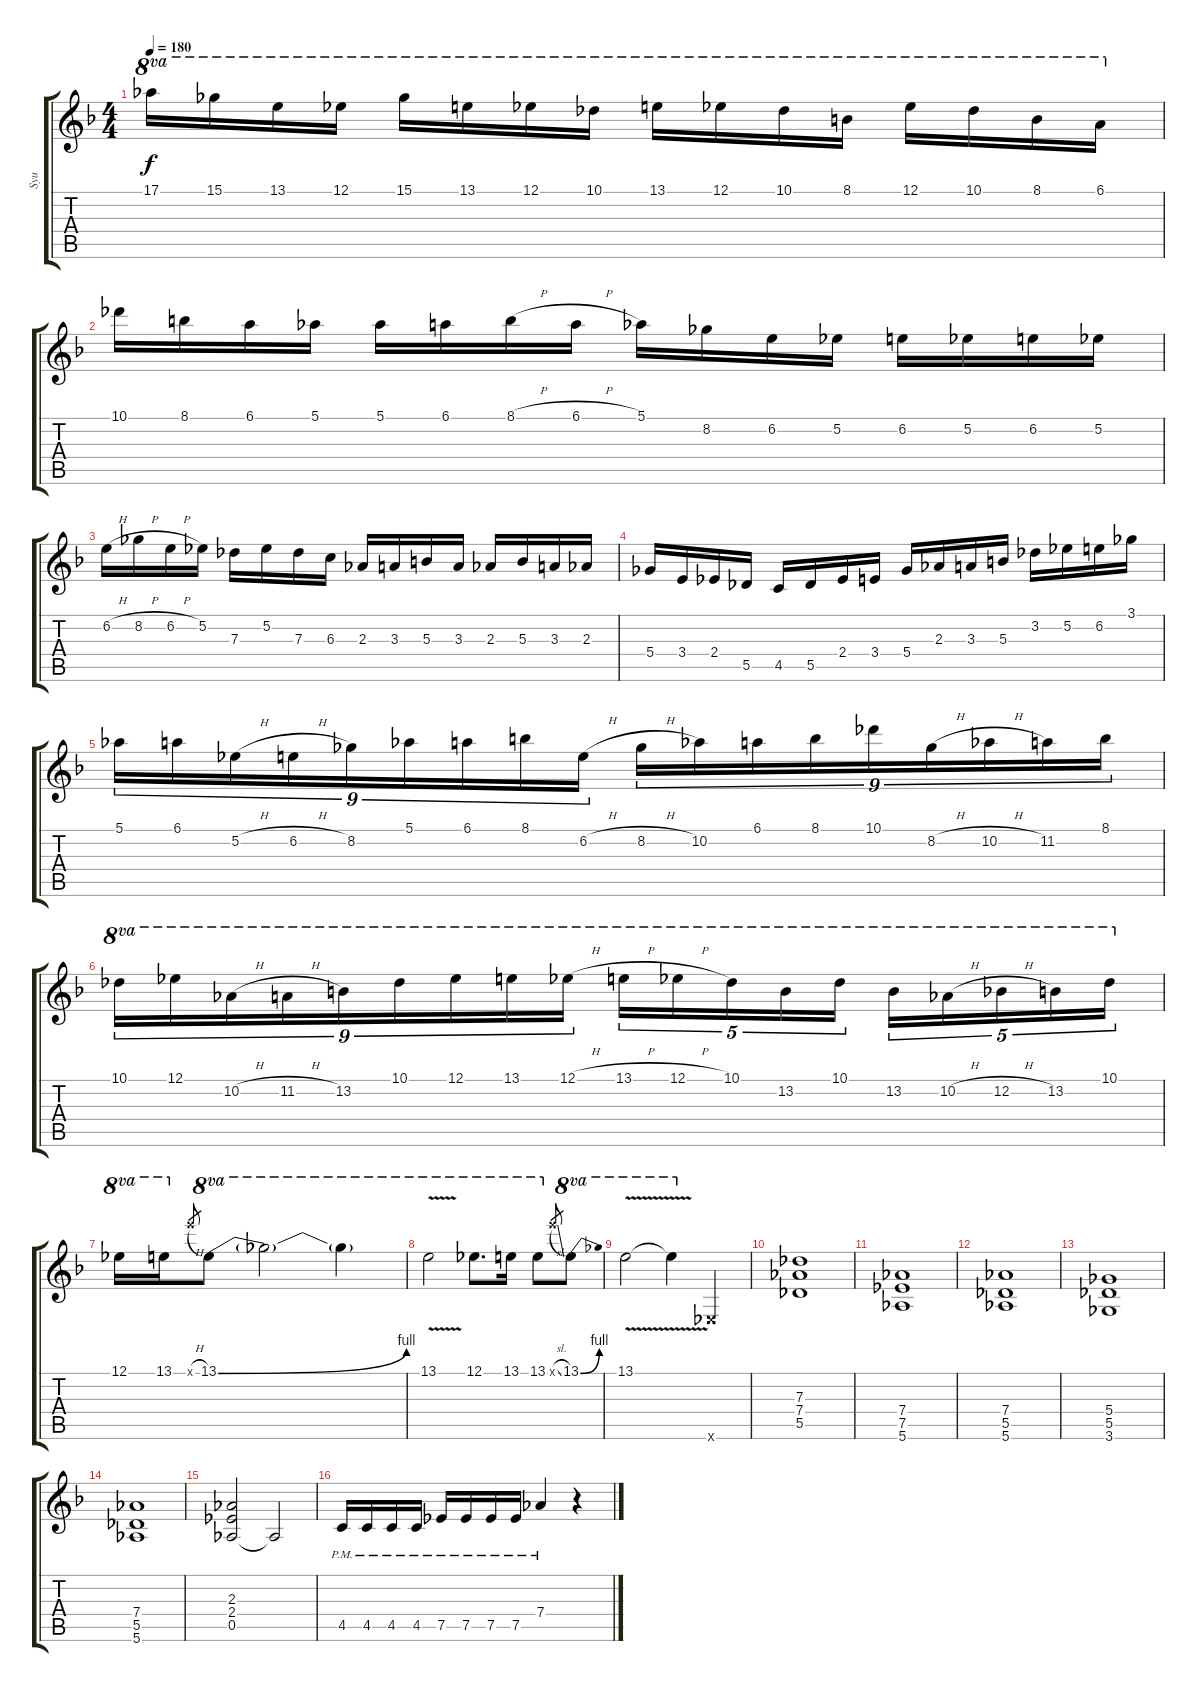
\track ("Syu" "Syu") {instrument distortionguitar}
\staff {score tabs}
\tuning (Eb4 Bb3 Gb3 Db3 Ab2 Eb2) {hide}
\ts (4 4)
\tempo 180
\clef g2
\ks f
17.1.16{ot 8va dy f} 15.1.16{ot 8va} 13.1.16{ot 8va} 12.1.16{ot 8va} 15.1.16{ot 8va} 13.1.16{ot 8va} 12.1.16{ot 8va} 10.1.16{ot 8va} 13.1.16{ot 8va} 12.1.16{ot 8va} 10.1.16{ot 8va} 8.1.16{ot 8va} 12.1.16{ot 8va} 10.1.16{ot 8va} 8.1.16{ot 8va} 6.1.16{ot 8va} |
10.1.16 8.1.16 6.1.16 5.1.16 5.1.16 6.1.16 8.1{h}.16 6.1{h}.16 5.1.16 8.2.16 6.2.16 5.2.16 6.2.16 5.2.16 6.2.16 5.2.16 |
6.2{h}.16 8.2{h}.16 6.2{h}.16 5.2.16 7.3.16 5.2.16 7.3.16 6.3.16 2.3.16 3.3.16 5.3.16 3.3.16 2.3.16 5.3.16 3.3.16 2.3.16 |
5.4.16 3.4.16 2.4.16 5.5.16 4.5.16 5.5.16 2.4.16 3.4.16 5.4.16 2.3.16 3.3.16 5.3.16 3.2.16 5.2.16 6.2.16 3.1.16 |
5.1.16{tu (9 8)} 6.1.16{tu (9 8)} 5.2{h}.16{tu (9 8)} 6.2{h}.16{tu (9 8)} 8.2.16{tu (9 8)} 5.1.16{tu (9 8)} 6.1.16{tu (9 8)} 8.1.16{tu (9 8)} 6.2{h}.16{tu (9 8)} 8.2{h}.16{tu (9 8)} 10.2.16{tu (9 8)} 6.1.16{tu (9 8)} 8.1.16{tu (9 8)} 10.1.16{tu (9 8)} 8.2{h}.16{tu (9 8)} 10.2{h}.16{tu (9 8)} 11.2.16{tu (9 8)} 8.1.16{tu (9 8)} |
10.1.16{tu (9 8) ot 8va} 12.1.16{tu (9 8) ot 8va} 10.2{h}.16{tu (9 8) ot 8va} 11.2{h}.16{tu (9 8) ot 8va} 13.2.16{tu (9 8) ot 8va} 10.1.16{tu (9 8) ot 8va} 12.1.16{tu (9 8) ot 8va} 13.1.16{tu (9 8) ot 8va} 12.1{h}.16{tu (9 8) ot 8va} 13.1{h}.16{tu (5 4) ot 8va} 12.1{h}.16{tu (5 4) ot 8va} 10.1.16{tu (5 4) ot 8va} 13.2.16{tu (5 4) ot 8va} 10.1.16{tu (5 4) ot 8va} 13.2.16{tu (5 4) ot 8va} 10.2{h}.16{tu (5 4) ot 8va} 12.2{h}.16{tu (5 4) ot 8va} 13.2.16{tu (5 4) ot 8va} 10.1.16{tu (5 4) ot 8va} |
12.1.16{ot 8va} 13.1.16{ot 8va} 13.1{h x}.8{gr} 13.1{be (bend 0 0 60 4)}.8{ot 8va} 13.1{t}.2{ot 8va} 13.1{t}.4{ot 8va} |
13.1{v}.2{ot 8va} 12.1.8{d ot 8va} 13.1.16{ot 8va} 13.1.8{ot 8va} 13.1{sl x}.8{gr} 13.1{be (bend 0 0 60 4)}.8{ot 8va} |
13.1{v}.2{ot 8va} 13.1{t}.4{ot 8va} 0.6{x}.4 |
(7.3 7.4 5.5).1 |
(7.4 7.5 5.6).1 |
(7.4 5.5 5.6).1 |
(5.4 5.5 3.6).1 |
(7.4 5.5 5.6).1 |
(2.3 2.4 0.5).2 0.5{t}.2 |
4.5{pm}.16 4.5{pm}.16 4.5{pm}.16 4.5{pm}.16 7.5{pm}.16 7.5{pm}.16 7.5{pm}.16 7.5{pm}.16 7.4{pm}.4 r.4
